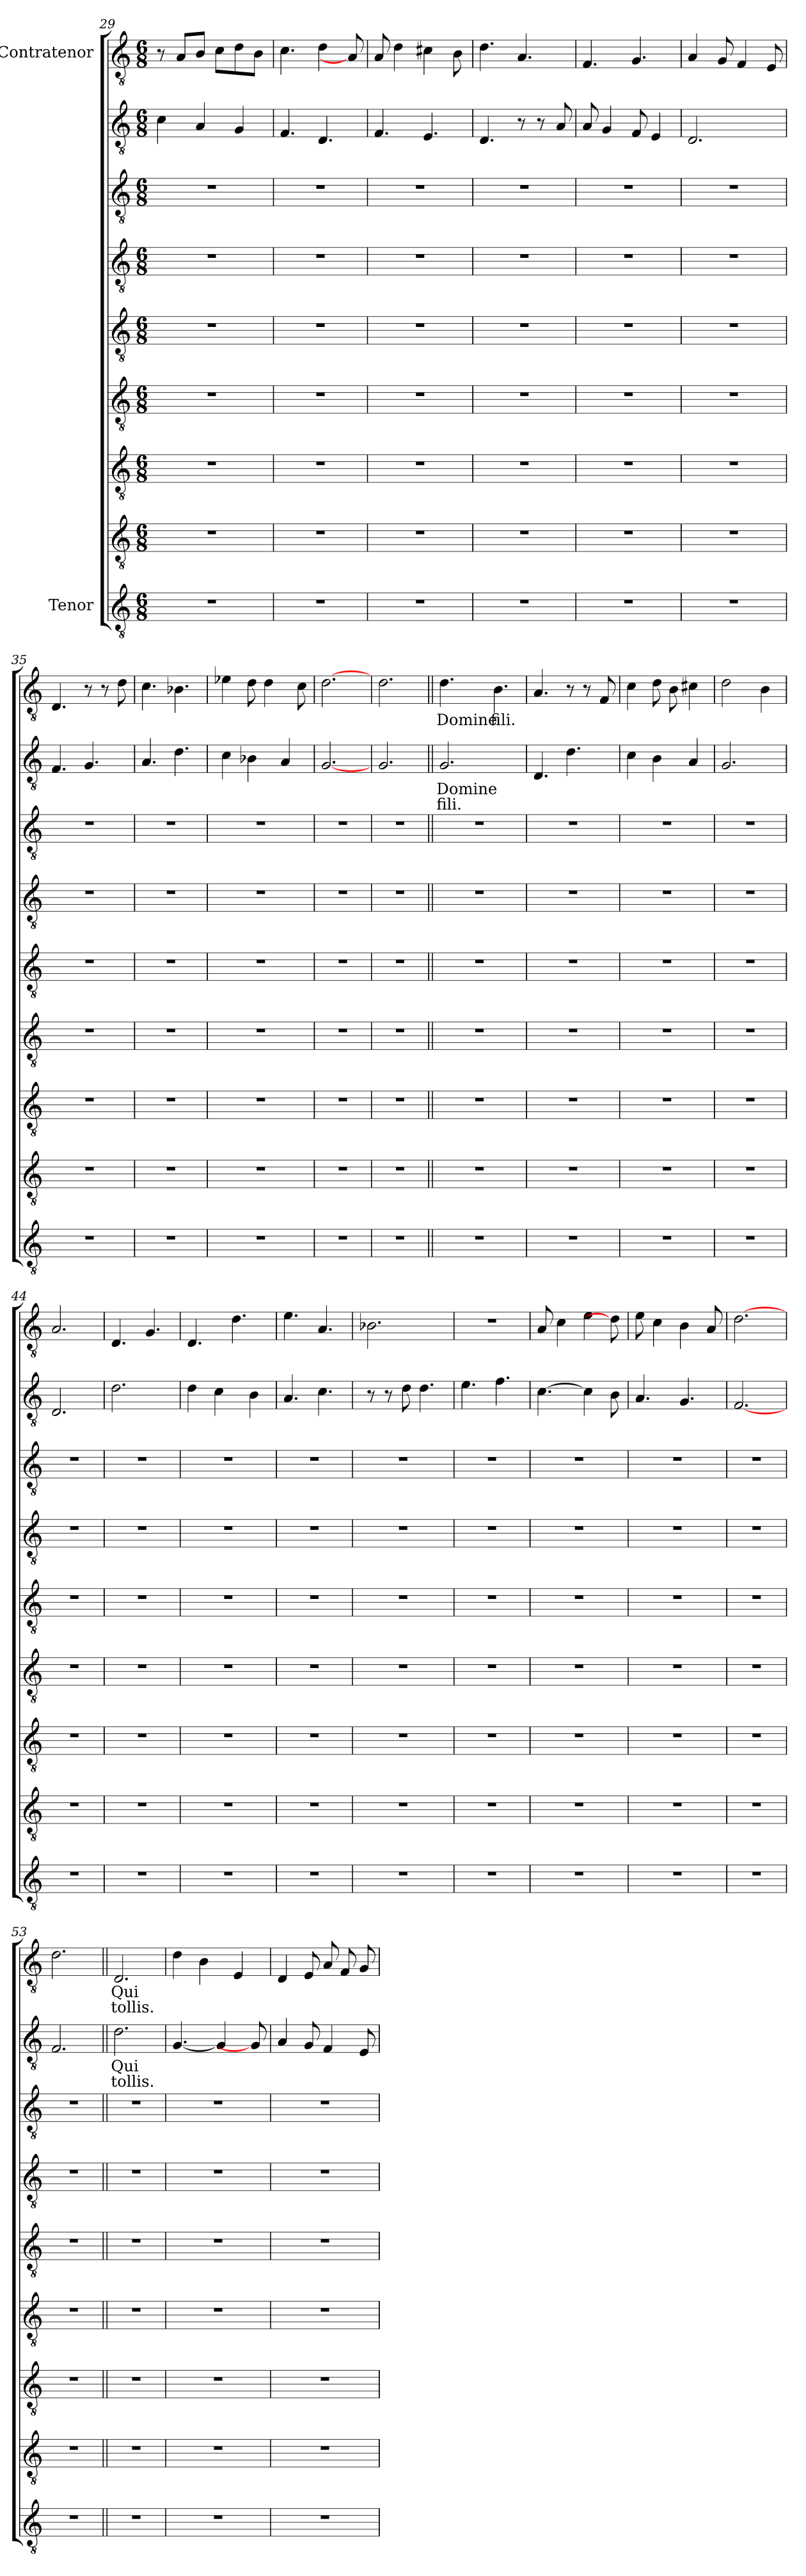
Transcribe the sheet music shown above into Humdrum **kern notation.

**kern	**kern	**kern	**kern	**kern	**kern	**kern	**kern	**text	**text	**kern	**text	**text
*part2	*part2	*part2	*part2	*part2	*part2	*part2	*part2	*part2	*part2	*part1	*part1	*part1
*staff9	*staff8	*staff7	*staff6	*staff5	*staff4	*staff3	*staff2	*staff2	*staff2	*staff1	*staff1	*staff1
*I"Tenor	*	*	*	*	*	*	*	*	*	*I"Contratenor	*	*
*clefGv2	*clefGv2	*clefGv2	*clefGv2	*clefGv2	*clefGv2	*clefGv2	*clefGv2	*	*	*clefGv2	*	*
*ITrd7c12	*ITrd7c12	*ITrd7c12	*ITrd7c12	*ITrd7c12	*ITrd7c12	*ITrd7c12	*ITrd7c12	*	*	*ITrd7c12	*	*
*k[]	*k[]	*k[]	*k[]	*k[]	*k[]	*k[]	*k[]	*	*	*k[]	*	*
*C:	*C:	*C:	*C:	*C:	*C:	*C:	*C:	*	*	*C:	*	*
*M6/8	*M6/8	*M6/8	*M6/8	*M6/8	*M6/8	*M6/8	*M6/8	*	*	*M6/8	*	*
=29	=29	=29	=29	=29	=29	=29	=29	=29	=29	=29	=29	=29
!LO:N:vis=1	!LO:N:vis=1	!LO:N:vis=1	!LO:N:vis=1	!LO:N:vis=1	!LO:N:vis=1	!LO:N:vis=1	!	!	!	!	!	!
2.r	2.r	2.r	2.r	2.r	2.r	2.r	4Ci\	.	.	8r	.	.
.	.	.	.	.	.	.	.	.	.	8AAi/L	.	.
.	.	.	.	.	.	.	4AAi/	.	.	8BBi/J	.	.
.	.	.	.	.	.	.	.	.	.	8Ci\L	.	.
.	.	.	.	.	.	.	4GGi/	.	.	8Di\	.	.
.	.	.	.	.	.	.	.	.	.	8BBi\J	.	.
=30	=30	=30	=30	=30	=30	=30	=30	=30	=30	=30	=30	=30
!LO:N:vis=1	!LO:N:vis=1	!LO:N:vis=1	!LO:N:vis=1	!LO:N:vis=1	!LO:N:vis=1	!LO:N:vis=1	!	!	!	!	!	!
2.r	2.r	2.r	2.r	2.r	2.r	2.r	4.FFi/	.	.	4.Ci\	.	.
.	.	.	.	.	.	.	4.DDi/	.	.	4Di\	.	.
.	.	.	.	.	.	.	.	.	.	8AAi/L]	.	.
=31	=31	=31	=31	=31	=31	=31	=31	=31	=31	=31	=31	=31
!LO:N:vis=1	!LO:N:vis=1	!LO:N:vis=1	!LO:N:vis=1	!LO:N:vis=1	!LO:N:vis=1	!LO:N:vis=1	!	!	!	!	!	!
2.r	2.r	2.r	2.r	2.r	2.r	2.r	4.FFi/	.	.	8AAi/L	.	.
.	.	.	.	.	.	.	.	.	.	4Di\	.	.
.	.	.	.	.	.	.	4.EEi/	.	.	4C#Xi\	.	.
.	.	.	.	.	.	.	.	.	.	8BBi\L	.	.
=32	=32	=32	=32	=32	=32	=32	=32	=32	=32	=32	=32	=32
!LO:N:vis=1	!LO:N:vis=1	!LO:N:vis=1	!LO:N:vis=1	!LO:N:vis=1	!LO:N:vis=1	!LO:N:vis=1	!	!	!	!	!	!
2.r	2.r	2.r	2.r	2.r	2.r	2.r	4.DDi/	.	.	4.Di\	.	.
.	.	.	.	.	.	.	8r	.	.	4.AAi/	.	.
.	.	.	.	.	.	.	8r	.	.	.	.	.
.	.	.	.	.	.	.	8AAi/L	.	.	.	.	.
!!LO:PB:g=z
=33	=33	=33	=33	=33	=33	=33	=33	=33	=33	=33	=33	=33
!LO:N:vis=1	!LO:N:vis=1	!LO:N:vis=1	!LO:N:vis=1	!LO:N:vis=1	!LO:N:vis=1	!LO:N:vis=1	!	!	!	!	!	!
2.r	2.r	2.r	2.r	2.r	2.r	2.r	8AAi/L	.	.	4.FFi/	.	.
.	.	.	.	.	.	.	4GGi/	.	.	.	.	.
.	.	.	.	.	.	.	8FFi/L	.	.	4.GGi/	.	.
.	.	.	.	.	.	.	4EEi/	.	.	.	.	.
=34	=34	=34	=34	=34	=34	=34	=34	=34	=34	=34	=34	=34
!LO:N:vis=1	!LO:N:vis=1	!LO:N:vis=1	!LO:N:vis=1	!LO:N:vis=1	!LO:N:vis=1	!LO:N:vis=1	!	!	!	!	!	!
2.r	2.r	2.r	2.r	2.r	2.r	2.r	2.DDi/	.	.	4AAi/	.	.
.	.	.	.	.	.	.	.	.	.	8GGi/L	.	.
.	.	.	.	.	.	.	.	.	.	4FFi/	.	.
.	.	.	.	.	.	.	.	.	.	8EEi/L	.	.
=35	=35	=35	=35	=35	=35	=35	=35	=35	=35	=35	=35	=35
!LO:N:vis=1	!LO:N:vis=1	!LO:N:vis=1	!LO:N:vis=1	!LO:N:vis=1	!LO:N:vis=1	!LO:N:vis=1	!	!	!	!	!	!
2.r	2.r	2.r	2.r	2.r	2.r	2.r	4.FFi/	.	.	4.DDi/	.	.
.	.	.	.	.	.	.	4.GGi/	.	.	8r	.	.
.	.	.	.	.	.	.	.	.	.	8r	.	.
.	.	.	.	.	.	.	.	.	.	8Di\L	.	.
=36	=36	=36	=36	=36	=36	=36	=36	=36	=36	=36	=36	=36
!LO:N:vis=1	!LO:N:vis=1	!LO:N:vis=1	!LO:N:vis=1	!LO:N:vis=1	!LO:N:vis=1	!LO:N:vis=1	!	!	!	!	!	!
2.r	2.r	2.r	2.r	2.r	2.r	2.r	4.AAi/	.	.	4.Ci\	.	.
.	.	.	.	.	.	.	4.Di\	.	.	4.BB-Xi\	.	.
=37	=37	=37	=37	=37	=37	=37	=37	=37	=37	=37	=37	=37
!LO:N:vis=1	!LO:N:vis=1	!LO:N:vis=1	!LO:N:vis=1	!LO:N:vis=1	!LO:N:vis=1	!LO:N:vis=1	!	!	!	!	!	!
2.r	2.r	2.r	2.r	2.r	2.r	2.r	4Ci\	.	.	4E-Xi\	.	.
.	.	.	.	.	.	.	4BB-Xi\	.	.	8Di\L	.	.
.	.	.	.	.	.	.	.	.	.	4Di\	.	.
.	.	.	.	.	.	.	4AAi/	.	.	.	.	.
.	.	.	.	.	.	.	.	.	.	8Ci\L	.	.
=38	=38	=38	=38	=38	=38	=38	=38	=38	=38	=38	=38	=38
!LO:N:vis=1	!LO:N:vis=1	!LO:N:vis=1	!LO:N:vis=1	!LO:N:vis=1	!LO:N:vis=1	!LO:N:vis=1	!	!	!	!	!	!
2.r	2.r	2.r	2.r	2.r	2.r	2.r	[2.GGi/	.	.	[2.Di\	.	.
=39	=39	=39	=39	=39	=39	=39	=39	=39	=39	=39	=39	=39
!LO:N:vis=1	!LO:N:vis=1	!LO:N:vis=1	!LO:N:vis=1	!LO:N:vis=1	!LO:N:vis=1	!LO:N:vis=1	!	!	!	!	!	!
2.r	2.r	2.r	2.r	2.r	2.r	2.r	2.GGi/	.	.	2.Di\	.	.
=40||	=40||	=40||	=40||	=40||	=40||	=40||	=40||	=40||	=40||	=40||	=40||	=40||
!LO:N:vis=1	!LO:N:vis=1	!LO:N:vis=1	!LO:N:vis=1	!LO:N:vis=1	!LO:N:vis=1	!LO:N:vis=1	!	!LO:LY:b:color=#000000	!LO:LY:b:color=#000000	!	!LO:LY:b:color=#000000	!
2.r	2.r	2.r	2.r	2.r	2.r	2.r	2.GGi/	Domine	fili.	4.Di\	Domine	.
!	!	!	!	!	!	!	!	!	!	!	!LO:LY:b:color=#000000	!
.	.	.	.	.	.	.	.	.	.	4.BBi\	fili.	.
!!LO:LB:g=z
=41	=41	=41	=41	=41	=41	=41	=41	=41	=41	=41	=41	=41
!LO:N:vis=1	!LO:N:vis=1	!LO:N:vis=1	!LO:N:vis=1	!LO:N:vis=1	!LO:N:vis=1	!LO:N:vis=1	!	!	!	!	!	!
2.r	2.r	2.r	2.r	2.r	2.r	2.r	4.DDi/	.	.	4.AAi/	.	.
.	.	.	.	.	.	.	4.Di\	.	.	8r	.	.
.	.	.	.	.	.	.	.	.	.	8r	.	.
.	.	.	.	.	.	.	.	.	.	8FFi/L	.	.
=42	=42	=42	=42	=42	=42	=42	=42	=42	=42	=42	=42	=42
!LO:N:vis=1	!LO:N:vis=1	!LO:N:vis=1	!LO:N:vis=1	!LO:N:vis=1	!LO:N:vis=1	!LO:N:vis=1	!	!	!	!	!	!
2.r	2.r	2.r	2.r	2.r	2.r	2.r	4Ci\	.	.	4Ci\	.	.
.	.	.	.	.	.	.	4BBi\	.	.	8Di\L	.	.
.	.	.	.	.	.	.	.	.	.	8BBi\L	.	.
.	.	.	.	.	.	.	4AAi/	.	.	4C#Xi\	.	.
=43	=43	=43	=43	=43	=43	=43	=43	=43	=43	=43	=43	=43
!LO:N:vis=1	!LO:N:vis=1	!LO:N:vis=1	!LO:N:vis=1	!LO:N:vis=1	!LO:N:vis=1	!LO:N:vis=1	!	!	!	!	!	!
2.r	2.r	2.r	2.r	2.r	2.r	2.r	2.GGi/	.	.	2Di\	.	.
.	.	.	.	.	.	.	.	.	.	4BBi\	.	.
=44	=44	=44	=44	=44	=44	=44	=44	=44	=44	=44	=44	=44
!LO:N:vis=1	!LO:N:vis=1	!LO:N:vis=1	!LO:N:vis=1	!LO:N:vis=1	!LO:N:vis=1	!LO:N:vis=1	!	!	!	!	!	!
2.r	2.r	2.r	2.r	2.r	2.r	2.r	2.DDi/	.	.	2.AAi/	.	.
=45	=45	=45	=45	=45	=45	=45	=45	=45	=45	=45	=45	=45
!LO:N:vis=1	!LO:N:vis=1	!LO:N:vis=1	!LO:N:vis=1	!LO:N:vis=1	!LO:N:vis=1	!LO:N:vis=1	!	!	!	!	!	!
2.r	2.r	2.r	2.r	2.r	2.r	2.r	2.Di\	.	.	4.DDi/	.	.
.	.	.	.	.	.	.	.	.	.	4.GGi/	.	.
=46	=46	=46	=46	=46	=46	=46	=46	=46	=46	=46	=46	=46
!LO:N:vis=1	!LO:N:vis=1	!LO:N:vis=1	!LO:N:vis=1	!LO:N:vis=1	!LO:N:vis=1	!LO:N:vis=1	!	!	!	!	!	!
2.r	2.r	2.r	2.r	2.r	2.r	2.r	4Di\	.	.	4.DDi/	.	.
.	.	.	.	.	.	.	4Ci\	.	.	.	.	.
.	.	.	.	.	.	.	.	.	.	4.Di\	.	.
.	.	.	.	.	.	.	4BBi\	.	.	.	.	.
=47	=47	=47	=47	=47	=47	=47	=47	=47	=47	=47	=47	=47
!LO:N:vis=1	!LO:N:vis=1	!LO:N:vis=1	!LO:N:vis=1	!LO:N:vis=1	!LO:N:vis=1	!LO:N:vis=1	!	!	!	!	!	!
2.r	2.r	2.r	2.r	2.r	2.r	2.r	4.AAi/	.	.	4.Ei\	.	.
.	.	.	.	.	.	.	4.Ci\	.	.	4.AAi/	.	.
=48	=48	=48	=48	=48	=48	=48	=48	=48	=48	=48	=48	=48
!LO:N:vis=1	!LO:N:vis=1	!LO:N:vis=1	!LO:N:vis=1	!LO:N:vis=1	!LO:N:vis=1	!LO:N:vis=1	!	!	!	!	!	!
2.r	2.r	2.r	2.r	2.r	2.r	2.r	8r	.	.	2.BB-Xi\	.	.
.	.	.	.	.	.	.	8r	.	.	.	.	.
.	.	.	.	.	.	.	8Di\L	.	.	.	.	.
.	.	.	.	.	.	.	4.Di\	.	.	.	.	.
!!LO:LB:g=z
=49	=49	=49	=49	=49	=49	=49	=49	=49	=49	=49	=49	=49
!LO:N:vis=1	!LO:N:vis=1	!LO:N:vis=1	!LO:N:vis=1	!LO:N:vis=1	!LO:N:vis=1	!LO:N:vis=1	!	!	!	!LO:N:vis=1	!	!
2.r	2.r	2.r	2.r	2.r	2.r	2.r	4.Ei\	.	.	2.r	.	.
.	.	.	.	.	.	.	4.Fi\	.	.	.	.	.
=50	=50	=50	=50	=50	=50	=50	=50	=50	=50	=50	=50	=50
!LO:N:vis=1	!LO:N:vis=1	!LO:N:vis=1	!LO:N:vis=1	!LO:N:vis=1	!LO:N:vis=1	!LO:N:vis=1	!	!	!	!	!	!
2.r	2.r	2.r	2.r	2.r	2.r	2.r	[4.Ci\	.	.	8AAi/L	.	.
.	.	.	.	.	.	.	.	.	.	4Ci\	.	.
.	.	.	.	.	.	.	4Ci\]	.	.	4Ei\	.	.
.	.	.	.	.	.	.	8BBi\L	.	.	8Di\L]	.	.
=51	=51	=51	=51	=51	=51	=51	=51	=51	=51	=51	=51	=51
!LO:N:vis=1	!LO:N:vis=1	!LO:N:vis=1	!LO:N:vis=1	!LO:N:vis=1	!LO:N:vis=1	!LO:N:vis=1	!	!	!	!	!	!
2.r	2.r	2.r	2.r	2.r	2.r	2.r	4.AAi/	.	.	8Ei\L	.	.
.	.	.	.	.	.	.	.	.	.	4Ci\	.	.
.	.	.	.	.	.	.	4.GGi/	.	.	4BBi\	.	.
.	.	.	.	.	.	.	.	.	.	8AAi/L	.	.
=52	=52	=52	=52	=52	=52	=52	=52	=52	=52	=52	=52	=52
!LO:N:vis=1	!LO:N:vis=1	!LO:N:vis=1	!LO:N:vis=1	!LO:N:vis=1	!LO:N:vis=1	!LO:N:vis=1	!	!	!	!	!	!
2.r	2.r	2.r	2.r	2.r	2.r	2.r	[2.FFi/	.	.	[2.Di\	.	.
=53	=53	=53	=53	=53	=53	=53	=53	=53	=53	=53	=53	=53
!LO:N:vis=1	!LO:N:vis=1	!LO:N:vis=1	!LO:N:vis=1	!LO:N:vis=1	!LO:N:vis=1	!LO:N:vis=1	!	!	!	!	!	!
2.r	2.r	2.r	2.r	2.r	2.r	2.r	2.FFi/	.	.	2.Di\	.	.
=54||	=54||	=54||	=54||	=54||	=54||	=54||	=54||	=54||	=54||	=54||	=54||	=54||
!LO:N:vis=1	!LO:N:vis=1	!LO:N:vis=1	!LO:N:vis=1	!LO:N:vis=1	!LO:N:vis=1	!LO:N:vis=1	!	!LO:LY:b:color=#000000	!LO:LY:b:color=#000000	!	!LO:LY:b:color=#000000	!LO:LY:b:color=#000000
2.r	2.r	2.r	2.r	2.r	2.r	2.r	2.Di\	Qui	tollis.	2.DDi/	Qui	tollis.
=55	=55	=55	=55	=55	=55	=55	=55	=55	=55	=55	=55	=55
!LO:N:vis=1	!LO:N:vis=1	!LO:N:vis=1	!LO:N:vis=1	!LO:N:vis=1	!LO:N:vis=1	!LO:N:vis=1	!	!	!	!	!	!
2.r	2.r	2.r	2.r	2.r	2.r	2.r	[4.GGi/	.	.	4Di\	.	.
.	.	.	.	.	.	.	.	.	.	4BBi\	.	.
.	.	.	.	.	.	.	4GGi/]	.	.	.	.	.
.	.	.	.	.	.	.	.	.	.	4EEi/	.	.
.	.	.	.	.	.	.	8GGi/L]	.	.	.	.	.
=56	=56	=56	=56	=56	=56	=56	=56	=56	=56	=56	=56	=56
!LO:N:vis=1	!LO:N:vis=1	!LO:N:vis=1	!LO:N:vis=1	!LO:N:vis=1	!LO:N:vis=1	!LO:N:vis=1	!	!	!	!	!	!
2.r	2.r	2.r	2.r	2.r	2.r	2.r	4AAi/	.	.	4DDi/	.	.
.	.	.	.	.	.	.	8GGi/L	.	.	8EEi/L	.	.
.	.	.	.	.	.	.	4FFi/	.	.	8AAi/L	.	.
.	.	.	.	.	.	.	.	.	.	8FFi/	.	.
.	.	.	.	.	.	.	8EEi/L	.	.	8GGi/J	.	.
=	=	=	=	=	=	=	=	=	=	=	=	=
*-	*-	*-	*-	*-	*-	*-	*-	*-	*-	*-	*-	*-
